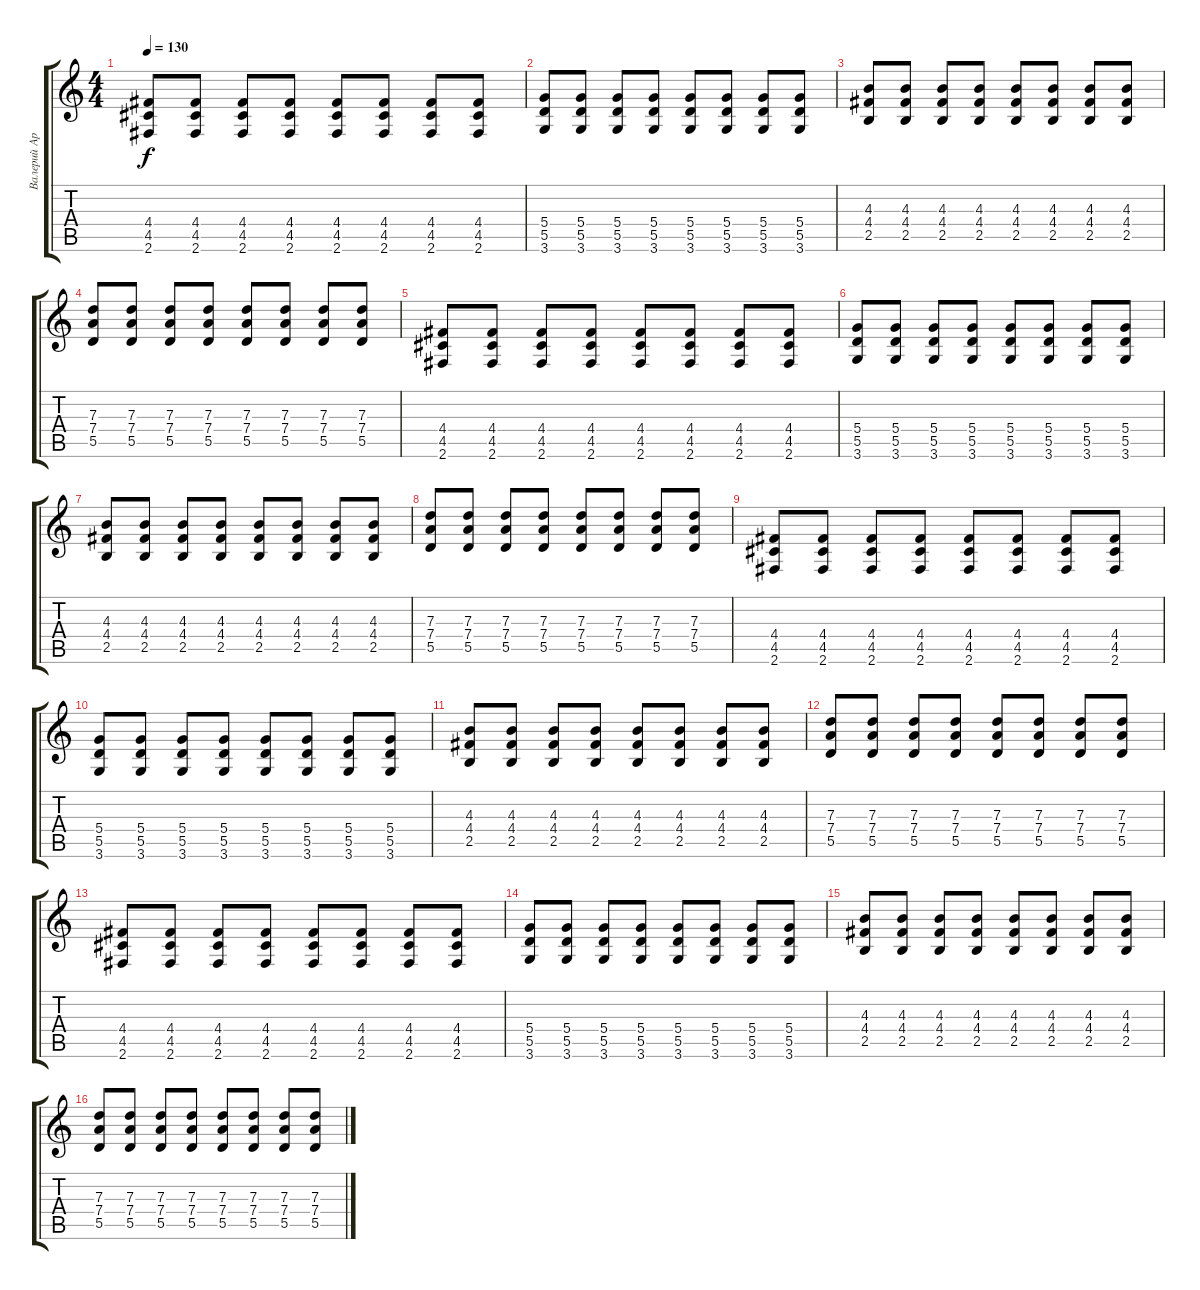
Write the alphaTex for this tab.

\track ("Валерий Аркадин" "Валерий Ар") {instrument distortionguitar}
\staff {score tabs}
\tuning (E4 B3 G3 D3 A2 E2) {hide}
\ts (4 4)
\tempo 130
\clef g2
\ks c
(4.4 4.5 2.6).8{dy f} (4.4 4.5 2.6).8 (4.4 4.5 2.6).8 (4.4 4.5 2.6).8 (4.4 4.5 2.6).8 (4.4 4.5 2.6).8 (4.4 4.5 2.6).8 (4.4 4.5 2.6).8 |
(5.4 5.5 3.6).8 (5.4 5.5 3.6).8 (5.4 5.5 3.6).8 (5.4 5.5 3.6).8 (5.4 5.5 3.6).8 (5.4 5.5 3.6).8 (5.4 5.5 3.6).8 (5.4 5.5 3.6).8 |
(4.3 4.4 2.5).8 (4.3 4.4 2.5).8 (4.3 4.4 2.5).8 (4.3 4.4 2.5).8 (4.3 4.4 2.5).8 (4.3 4.4 2.5).8 (4.3 4.4 2.5).8 (4.3 4.4 2.5).8 |
(7.3 7.4 5.5).8 (7.3 7.4 5.5).8 (7.3 7.4 5.5).8 (7.3 7.4 5.5).8 (7.3 7.4 5.5).8 (7.3 7.4 5.5).8 (7.3 7.4 5.5).8 (7.3 7.4 5.5).8 |
(4.4 4.5 2.6).8 (4.4 4.5 2.6).8 (4.4 4.5 2.6).8 (4.4 4.5 2.6).8 (4.4 4.5 2.6).8 (4.4 4.5 2.6).8 (4.4 4.5 2.6).8 (4.4 4.5 2.6).8 |
(5.4 5.5 3.6).8 (5.4 5.5 3.6).8 (5.4 5.5 3.6).8 (5.4 5.5 3.6).8 (5.4 5.5 3.6).8 (5.4 5.5 3.6).8 (5.4 5.5 3.6).8 (5.4 5.5 3.6).8 |
(4.3 4.4 2.5).8 (4.3 4.4 2.5).8 (4.3 4.4 2.5).8 (4.3 4.4 2.5).8 (4.3 4.4 2.5).8 (4.3 4.4 2.5).8 (4.3 4.4 2.5).8 (4.3 4.4 2.5).8 |
(7.3 7.4 5.5).8 (7.3 7.4 5.5).8 (7.3 7.4 5.5).8 (7.3 7.4 5.5).8 (7.3 7.4 5.5).8 (7.3 7.4 5.5).8 (7.3 7.4 5.5).8 (7.3 7.4 5.5).8 |
(4.4 4.5 2.6).8 (4.4 4.5 2.6).8 (4.4 4.5 2.6).8 (4.4 4.5 2.6).8 (4.4 4.5 2.6).8 (4.4 4.5 2.6).8 (4.4 4.5 2.6).8 (4.4 4.5 2.6).8 |
(5.4 5.5 3.6).8 (5.4 5.5 3.6).8 (5.4 5.5 3.6).8 (5.4 5.5 3.6).8 (5.4 5.5 3.6).8 (5.4 5.5 3.6).8 (5.4 5.5 3.6).8 (5.4 5.5 3.6).8 |
(4.3 4.4 2.5).8 (4.3 4.4 2.5).8 (4.3 4.4 2.5).8 (4.3 4.4 2.5).8 (4.3 4.4 2.5).8 (4.3 4.4 2.5).8 (4.3 4.4 2.5).8 (4.3 4.4 2.5).8 |
(7.3 7.4 5.5).8 (7.3 7.4 5.5).8 (7.3 7.4 5.5).8 (7.3 7.4 5.5).8 (7.3 7.4 5.5).8 (7.3 7.4 5.5).8 (7.3 7.4 5.5).8 (7.3 7.4 5.5).8 |
(4.4 4.5 2.6).8 (4.4 4.5 2.6).8 (4.4 4.5 2.6).8 (4.4 4.5 2.6).8 (4.4 4.5 2.6).8 (4.4 4.5 2.6).8 (4.4 4.5 2.6).8 (4.4 4.5 2.6).8 |
(5.4 5.5 3.6).8 (5.4 5.5 3.6).8 (5.4 5.5 3.6).8 (5.4 5.5 3.6).8 (5.4 5.5 3.6).8 (5.4 5.5 3.6).8 (5.4 5.5 3.6).8 (5.4 5.5 3.6).8 |
(4.3 4.4 2.5).8 (4.3 4.4 2.5).8 (4.3 4.4 2.5).8 (4.3 4.4 2.5).8 (4.3 4.4 2.5).8 (4.3 4.4 2.5).8 (4.3 4.4 2.5).8 (4.3 4.4 2.5).8 |
(7.3 7.4 5.5).8 (7.3 7.4 5.5).8 (7.3 7.4 5.5).8 (7.3 7.4 5.5).8 (7.3 7.4 5.5).8 (7.3 7.4 5.5).8 (7.3 7.4 5.5).8 (7.3 7.4 5.5).8
